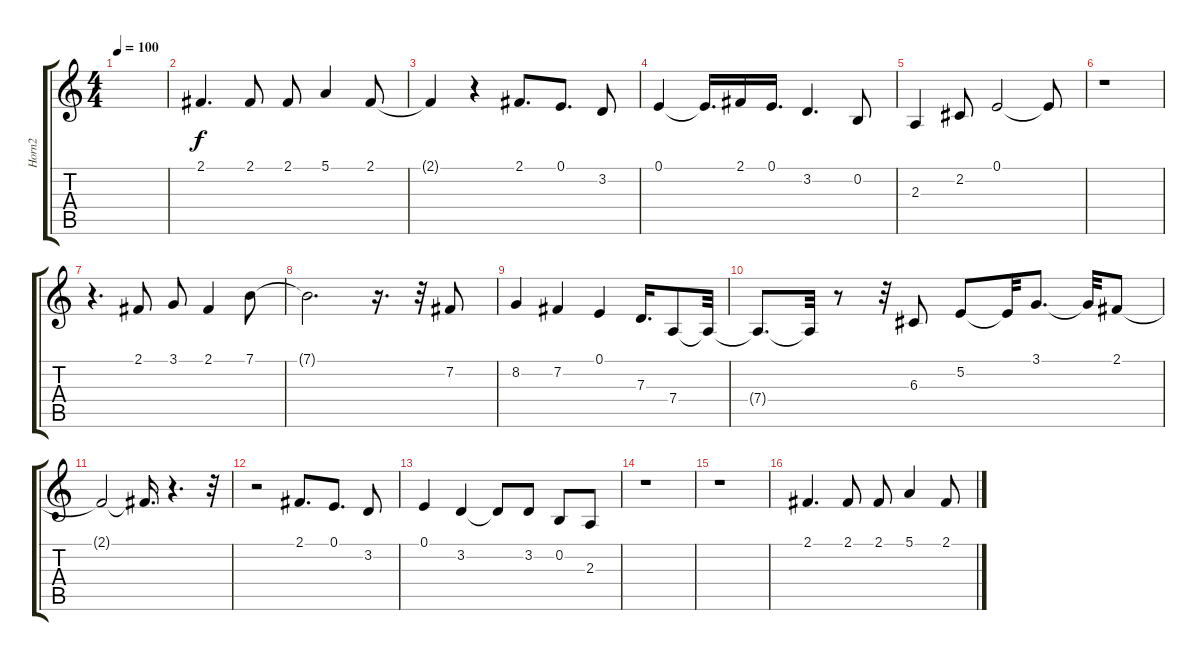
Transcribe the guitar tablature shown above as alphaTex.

\track ("Horn2" "Horn2") {instrument voiceoohs}
\staff {score tabs}
\tuning (E4 B3 G3 D3 A2 E2) {hide}
\ts (4 4)
\tempo 100
\clef g2
\ks c
|
2.1.4{d} 2.1.8 2.1.8 5.1.4 2.1.8 |
2.1{t}.4 r.4 2.1.8{d} 0.1.8{d} 3.2.8 |
0.1.4 0.1{t}.16{d} 2.1.16 0.1.16{d} 3.2.4{d} 0.2.8 |
2.3.4 2.2.8 0.1.2 0.1{t}.8 |
r.1 |
r.4{d} 2.1.8 3.1.8 2.1.4 7.1.8 |
7.1{t}.2{d} r.16{d} r.32 7.2.8 |
8.2.4 7.2.4 0.1.4 7.3.16{d} 7.4.8 7.4{t}.32 |
7.4{t}.8{d} 7.4{t}.32 r.8 r.32 6.3.8 5.2.8 5.2{t}.32 3.1.8{d} 3.1{t}.32 2.1.8 |
2.1{t}.2 2.1{t}.16{d} r.4{d} r.32 |
r.2 2.1.8{d} 0.1.8{d} 3.2.8 |
0.1.4 3.2.4 3.2{t}.8 3.2.8 0.2.8 2.3.8 |
r.1 |
r.1 |
2.1.4{d} 2.1.8 2.1.8 5.1.4 2.1.8
